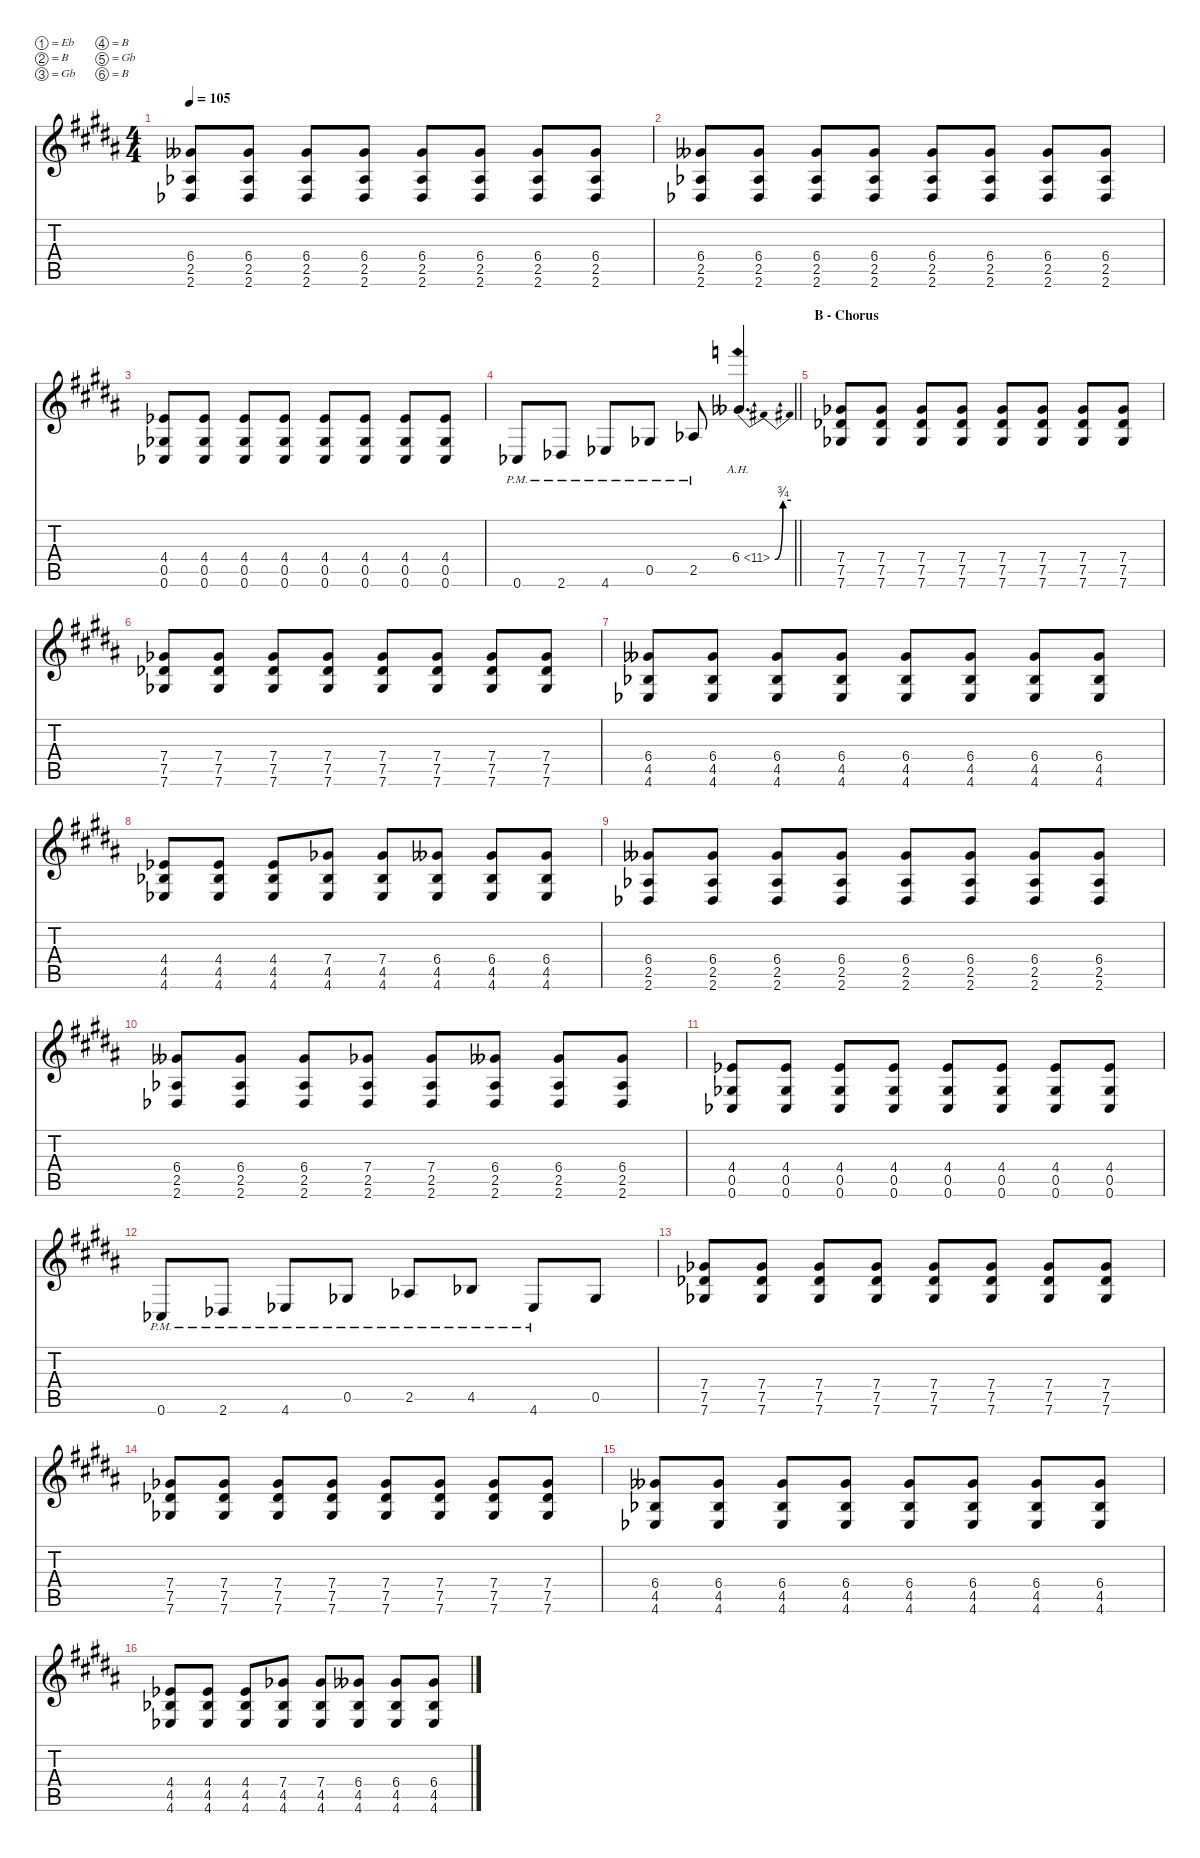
\defaultSystemsLayout 4
\hideDynamics
\bracketExtendMode nobrackets
\singleTrackTrackNamePolicy hidden
\multiTrackTrackNamePolicy hidden
\firstSystemTrackNameMode fullname
\firstSystemTrackNameOrientation horizontal
\otherSystemsTrackNameOrientation horizontal
\track ("Guitar II" "dist.guit.") {mute instrument distortionguitar}
\staff {score tabs}
\tuning (Eb4 B3 Gb3 B2 Gb2 B1)
\ts (4 4)
\tempo 105
\clef g2
\ks b
(6.4{acc bb} 2.5{acc b} 2.6{acc b}).8{dy f} (6.4{acc bb} 2.5{acc b} 2.6{acc b}).8 (6.4{acc bb} 2.5{acc b} 2.6{acc b}).8 (6.4{acc bb} 2.5{acc b} 2.6{acc b}).8 (6.4{acc bb} 2.5{acc b} 2.6{acc b}).8 (6.4{acc bb} 2.5{acc b} 2.6{acc b}).8 (6.4{acc bb} 2.5{acc b} 2.6{acc b}).8 (6.4{acc bb} 2.5{acc b} 2.6{acc b}).8 |
(6.4{acc bb} 2.5{acc b} 2.6{acc b}).8 (6.4{acc bb} 2.5{acc b} 2.6{acc b}).8 (6.4{acc bb} 2.5{acc b} 2.6{acc b}).8 (6.4{acc bb} 2.5{acc b} 2.6{acc b}).8 (6.4{acc bb} 2.5{acc b} 2.6{acc b}).8 (6.4{acc bb} 2.5{acc b} 2.6{acc b}).8 (6.4{acc bb} 2.5{acc b} 2.6{acc b}).8 (6.4{acc bb} 2.5{acc b} 2.6{acc b}).8 |
(4.4{acc b} 0.5{acc b} 0.6{acc b}).8 (4.4{acc b} 0.5{acc b} 0.6{acc b}).8 (4.4{acc b} 0.5{acc b} 0.6{acc b}).8 (4.4{acc b} 0.5{acc b} 0.6{acc b}).8 (4.4{acc b} 0.5{acc b} 0.6{acc b}).8 (4.4{acc b} 0.5{acc b} 0.6{acc b}).8 (4.4{acc b} 0.5{acc b} 0.6{acc b}).8 (4.4{acc b} 0.5{acc b} 0.6{acc b}).8 |
\barLineRight lightlight
0.6{pm acc b}.8 2.6{pm acc b}.8 4.6{pm acc b}.8 0.5{pm acc b}.8 2.5{pm acc b}.8 6.4{be (bendrelease 0 0 9 3 51 3 15 0) ah 5 acc bb}.4{d} |
\section ("" "B - Chorus")
(7.4{acc b} 7.5{acc b} 7.6{acc b}).8 (7.4{acc b} 7.5{acc b} 7.6{acc b}).8 (7.4{acc b} 7.5{acc b} 7.6{acc b}).8 (7.4{acc b} 7.5{acc b} 7.6{acc b}).8 (7.4{acc b} 7.5{acc b} 7.6{acc b}).8 (7.4{acc b} 7.5{acc b} 7.6{acc b}).8 (7.4{acc b} 7.5{acc b} 7.6{acc b}).8 (7.4{acc b} 7.5{acc b} 7.6{acc b}).8 |
(7.4{acc b} 7.5{acc b} 7.6{acc b}).8 (7.4{acc b} 7.5{acc b} 7.6{acc b}).8 (7.4{acc b} 7.5{acc b} 7.6{acc b}).8 (7.4{acc b} 7.5{acc b} 7.6{acc b}).8 (7.4{acc b} 7.5{acc b} 7.6{acc b}).8 (7.4{acc b} 7.5{acc b} 7.6{acc b}).8 (7.4{acc b} 7.5{acc b} 7.6{acc b}).8 (7.4{acc b} 7.5{acc b} 7.6{acc b}).8 |
(6.4{acc bb} 4.5{acc b} 4.6{acc b}).8 (6.4{acc bb} 4.5{acc b} 4.6{acc b}).8 (6.4{acc bb} 4.5{acc b} 4.6{acc b}).8 (6.4{acc bb} 4.5{acc b} 4.6{acc b}).8 (6.4{acc bb} 4.5{acc b} 4.6{acc b}).8 (6.4{acc bb} 4.5{acc b} 4.6{acc b}).8 (6.4{acc bb} 4.5{acc b} 4.6{acc b}).8 (6.4{acc bb} 4.5{acc b} 4.6{acc b}).8 |
(4.4{acc b} 4.5{acc b} 4.6{acc b}).8 (4.4{acc b} 4.5{acc b} 4.6{acc b}).8 (4.4{acc b} 4.5{acc b} 4.6{acc b}).8 (7.4{acc b} 4.5{acc b} 4.6{acc b}).8 (7.4{acc b} 4.5{acc b} 4.6{acc b}).8 (6.4{acc bb} 4.5{acc b} 4.6{acc b}).8 (6.4{acc bb} 4.5{acc b} 4.6{acc b}).8 (6.4{acc bb} 4.5{acc b} 4.6{acc b}).8 |
(6.4{acc bb} 2.5{acc b} 2.6{acc b}).8 (6.4{acc bb} 2.5{acc b} 2.6{acc b}).8 (6.4{acc bb} 2.5{acc b} 2.6{acc b}).8 (6.4{acc bb} 2.5{acc b} 2.6{acc b}).8 (6.4{acc bb} 2.5{acc b} 2.6{acc b}).8 (6.4{acc bb} 2.5{acc b} 2.6{acc b}).8 (6.4{acc bb} 2.5{acc b} 2.6{acc b}).8 (6.4{acc bb} 2.5{acc b} 2.6{acc b}).8 |
(6.4{acc bb} 2.5{acc b} 2.6{acc b}).8 (6.4{acc bb} 2.5{acc b} 2.6{acc b}).8 (6.4{acc bb} 2.5{acc b} 2.6{acc b}).8 (7.4{acc b} 2.5{acc b} 2.6{acc b}).8 (7.4{acc b} 2.5{acc b} 2.6{acc b}).8 (6.4{acc bb} 2.5{acc b} 2.6{acc b}).8 (6.4{acc bb} 2.5{acc b} 2.6{acc b}).8 (6.4{acc bb} 2.5{acc b} 2.6{acc b}).8 |
(4.4{acc b} 0.5{acc b} 0.6{acc b}).8 (4.4{acc b} 0.5{acc b} 0.6{acc b}).8 (4.4{acc b} 0.5{acc b} 0.6{acc b}).8 (4.4{acc b} 0.5{acc b} 0.6{acc b}).8 (4.4{acc b} 0.5{acc b} 0.6{acc b}).8 (4.4{acc b} 0.5{acc b} 0.6{acc b}).8 (4.4{acc b} 0.5{acc b} 0.6{acc b}).8 (4.4{acc b} 0.5{acc b} 0.6{acc b}).8 |
0.6{pm acc b}.8 2.6{pm acc b}.8 4.6{pm acc b}.8 0.5{pm acc b}.8 2.5{pm acc b}.8 4.5{pm acc b}.8 4.6{pm acc b}.8 0.5{acc b}.8 |
(7.4{acc b} 7.5{acc b} 7.6{acc b}).8 (7.4{acc b} 7.5{acc b} 7.6{acc b}).8 (7.4{acc b} 7.5{acc b} 7.6{acc b}).8 (7.4{acc b} 7.5{acc b} 7.6{acc b}).8 (7.4{acc b} 7.5{acc b} 7.6{acc b}).8 (7.4{acc b} 7.5{acc b} 7.6{acc b}).8 (7.4{acc b} 7.5{acc b} 7.6{acc b}).8 (7.4{acc b} 7.5{acc b} 7.6{acc b}).8 |
(7.4{acc b} 7.5{acc b} 7.6{acc b}).8 (7.4{acc b} 7.5{acc b} 7.6{acc b}).8 (7.4{acc b} 7.5{acc b} 7.6{acc b}).8 (7.4{acc b} 7.5{acc b} 7.6{acc b}).8 (7.4{acc b} 7.5{acc b} 7.6{acc b}).8 (7.4{acc b} 7.5{acc b} 7.6{acc b}).8 (7.4{acc b} 7.5{acc b} 7.6{acc b}).8 (7.4{acc b} 7.5{acc b} 7.6{acc b}).8 |
(6.4{acc bb} 4.5{acc b} 4.6{acc b}).8 (6.4{acc bb} 4.5{acc b} 4.6{acc b}).8 (6.4{acc bb} 4.5{acc b} 4.6{acc b}).8 (6.4{acc bb} 4.5{acc b} 4.6{acc b}).8 (6.4{acc bb} 4.5{acc b} 4.6{acc b}).8 (6.4{acc bb} 4.5{acc b} 4.6{acc b}).8 (6.4{acc bb} 4.5{acc b} 4.6{acc b}).8 (6.4{acc bb} 4.5{acc b} 4.6{acc b}).8 |
(4.4{acc b} 4.5{acc b} 4.6{acc b}).8 (4.4{acc b} 4.5{acc b} 4.6{acc b}).8 (4.4{acc b} 4.5{acc b} 4.6{acc b}).8 (7.4{acc b} 4.5{acc b} 4.6{acc b}).8 (7.4{acc b} 4.5{acc b} 4.6{acc b}).8 (6.4{acc bb} 4.5{acc b} 4.6{acc b}).8 (6.4{acc bb} 4.5{acc b} 4.6{acc b}).8 (6.4{acc bb} 4.5{acc b} 4.6{acc b}).8
